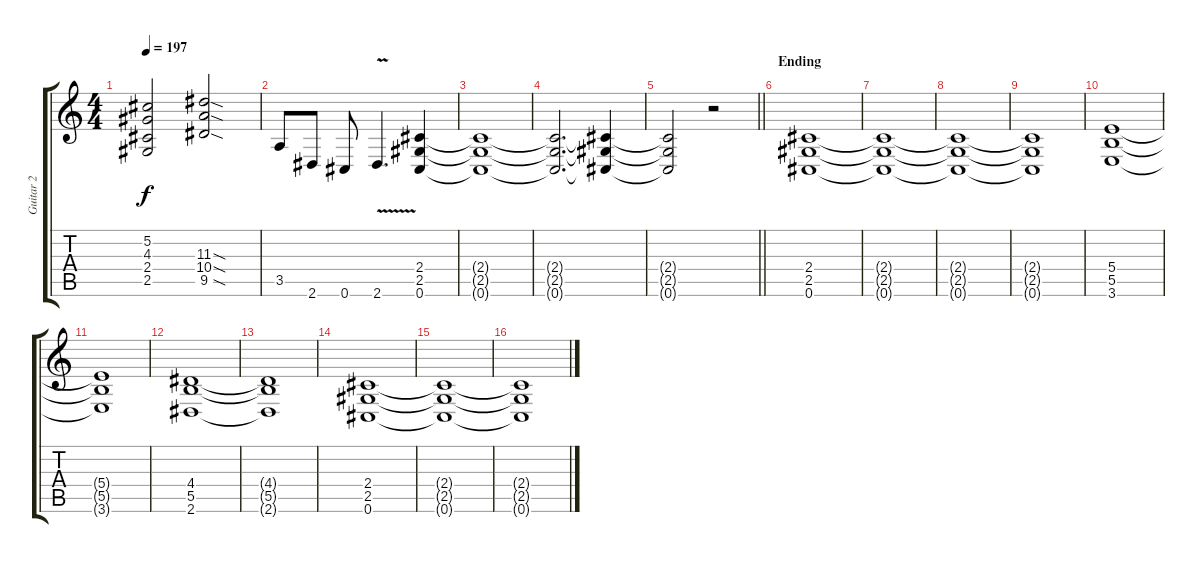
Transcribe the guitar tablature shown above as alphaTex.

\track ("Guitar 2" "Guitar 2") {instrument distortionguitar}
\staff {score tabs}
\tuning (Db4 Ab3 E3 B2 Gb2 Db2) {hide}
\ts (4 4)
\tempo 197
\clef g2
\ks c
(5.2 4.3 2.4 2.5).2{dy f} (11.3{sod} 10.4{sod} 9.5{sod}).2 |
3.5.8{volume 16 instrument distortionguitar} 2.6.8 0.6.8 2.6{v}.4{d} (2.4 2.5 0.6).4 |
(2.4{t} 2.5{t} 0.6{t}).1 |
(2.4{t} 2.5{t} 0.6{t}).2{d} (2.4{t} 2.5{t} 0.6{t}).4 |
\barLineRight lightlight
(2.4{t} 2.5{t} 0.6{t}).2 r.2 |
\section ("" "Ending")
(2.4 2.5 0.6).1 |
(2.4{t} 2.5{t} 0.6{t}).1 |
(2.4{t} 2.5{t} 0.6{t}).1 |
(2.4{t} 2.5{t} 0.6{t}).1 |
(5.4 5.5 3.6).1 |
(5.4{t} 5.5{t} 3.6{t}).1 |
(4.4 5.5 2.6).1 |
(4.4{t} 5.5{t} 2.6{t}).1 |
(2.4 2.5 0.6).1 |
(2.4{t} 2.5{t} 0.6{t}).1 |
(2.4{t} 2.5{t} 0.6{t}).1
